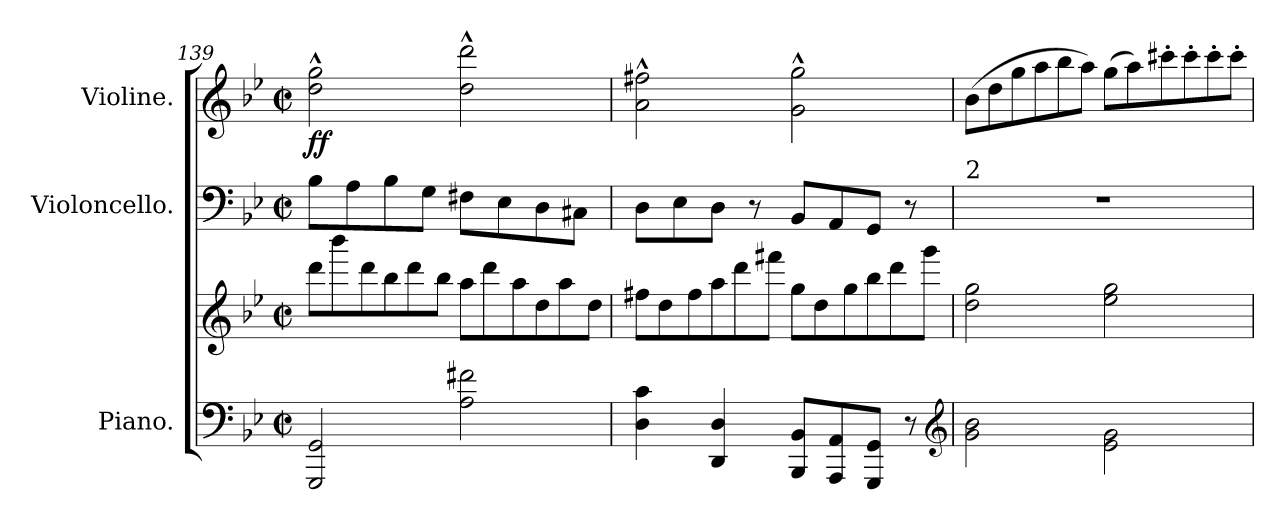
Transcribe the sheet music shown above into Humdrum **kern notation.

**kern	**kern	**kern	**kern	**dynam
*part3	*part3	*part2	*part1	*part1
*staff4	*staff3	*staff2	*staff1	*staff1
*I"Piano.	*	*I"Violoncello.	*I"Violine.	*
*	*	*I'vlc	*I'vl	*
*clefF4	*clefG2	*clefF4	*clefG2	*
*k[b-e-]	*k[b-e-]	*k[b-e-]	*k[b-e-]	*
*g:	*g:	*g:	*g:	*
*M2/2	*M2/2	*M2/2	*M2/2	*
*met(c|)	*met(c|)	*met(c|)	*met(c|)	*
*	*Xtuplet	*	*	*
=139	=139	=139	=139	=139
!	!	!	!	!LO:DY:b
2GGG/ 2GG/	12ddd\L	8B-\L	2dd^^\ 2gg^^\	ff
.	12bbb-\	.	.	.
.	.	8A\	.	.
.	12ddd\	.	.	.
.	12bb-\	8B-\	.	.
.	12ddd\	.	.	.
.	.	8G\J	.	.
.	12bb-\J	.	.	.
2A\ 2f#X\	12aa\L	8F#X\L	2dd^^\ 2ddd^^\	.
.	12ddd\	.	.	.
.	.	8E-\	.	.
.	12aa\	.	.	.
.	12dd\	8D\	.	.
.	12aa\	.	.	.
.	.	8C#X\J	.	.
.	12dd\J	.	.	.
=140	=140	=140	=140	=140
4D\ 4c\	12ff#X\L	8D\L	2a^^\ 2ff#X^^\	.
.	12dd\	.	.	.
.	.	8E-\	.	.
.	12ff#\	.	.	.
4DD/ 4D/	12aa\	8D\J	.	.
.	12ddd\	.	.	.
.	.	8r	.	.
.	12fff#X\J	.	.	.
8BBB-/ 8BB-/L	12gg\L	8BB-/L	2g^^\ 2gg^^\	.
.	12dd\	.	.	.
8AAA/ 8AA/	.	8AA/	.	.
.	12gg\	.	.	.
8GGG/ 8GG/J	12bb-\	8GG/J	.	.
.	12ddd\	.	.	.
8r	.	8r	.	.
.	12ggg\J	.	.	.
*clefG2	*	*	*	*
=141	=141	=141	=141	=141
*	*	*	*Xtuplet	*
!	!	!LO:TX:a:t=2	!	!
2g\ 2b-\	2dd\ 2gg\	1r	(12b-\L	.
.	.	.	12dd\	.
.	.	.	12gg\	.
.	.	.	12aa\	.
.	.	.	12bb-\	.
.	.	.	12aa\J)	.
2e-\ 2g\	2ee-\ 2gg\	.	(12gg\L	.
.	.	.	12aa\)	.
.	.	.	12ccc#X'\	.
.	.	.	12ccc#'\	.
.	.	.	12ccc#'\	.
.	.	.	12ccc#'\J	.
=	=	=	=	=
*-	*-	*-	*-	*-
